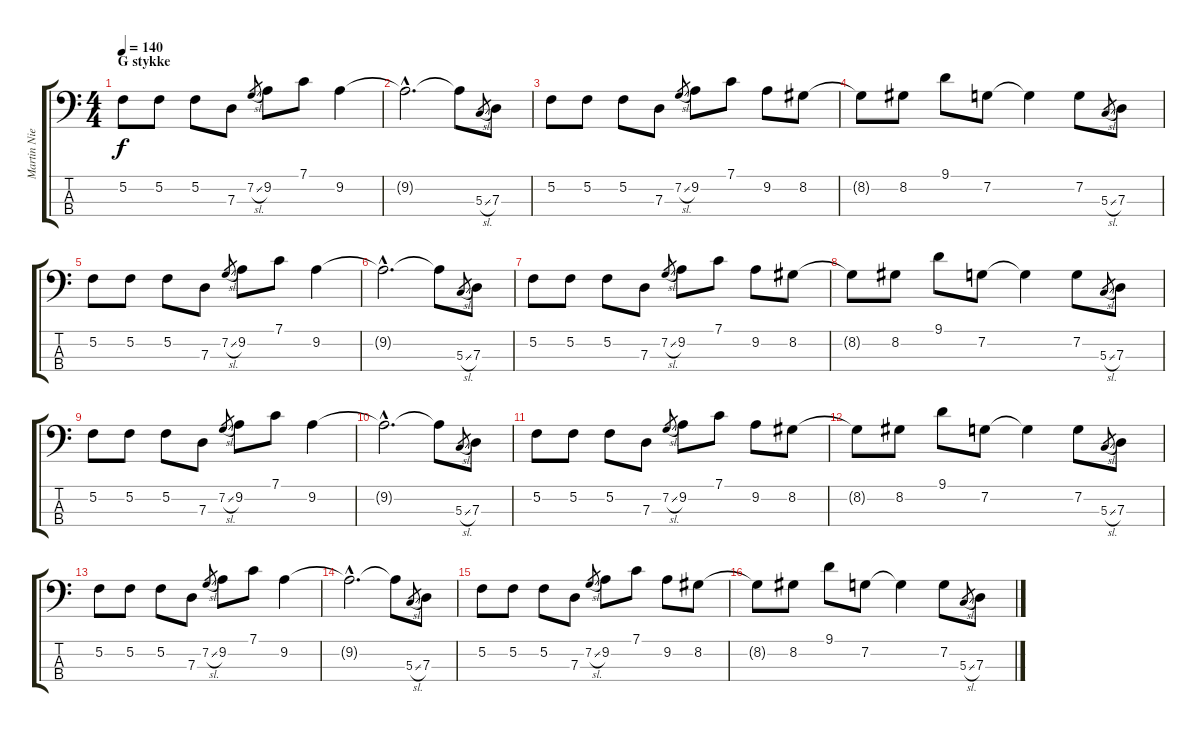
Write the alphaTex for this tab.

\track ("Martin Nielsen (Bass)" "Martin Nie") {instrument electricbasspick}
\staff {score tabs}
\tuning (F2 C2 G1 D1) {hide}
\ts (4 4)
\section ("" "G stykke")
\tempo 140
\clef f4
\ks c
5.2.8{dy f} 5.2.8 5.2.8 7.3.8 7.2{sl}.8{gr} 9.2.8 7.1.8 9.2.4 |
9.2{hac t}.2{d} 9.2{t}.8 5.3{sl}.8{gr} 7.3.8 |
5.2.8 5.2.8 5.2.8 7.3.8 7.2{sl}.8{gr} 9.2.8 7.1.8 9.2.8 8.2.8 |
8.2{t}.8 8.2.8 9.1.8 7.2.8 7.2{t}.4 7.2.8 5.3{sl}.8{gr} 7.3.8 |
5.2.8 5.2.8 5.2.8 7.3.8 7.2{sl}.8{gr} 9.2.8 7.1.8 9.2.4 |
9.2{hac t}.2{d} 9.2{t}.8 5.3{sl}.8{gr} 7.3.8 |
5.2.8 5.2.8 5.2.8 7.3.8 7.2{sl}.8{gr} 9.2.8 7.1.8 9.2.8 8.2.8 |
8.2{t}.8 8.2.8 9.1.8 7.2.8 7.2{t}.4 7.2.8 5.3{sl}.8{gr} 7.3.8 |
5.2.8 5.2.8 5.2.8 7.3.8 7.2{sl}.8{gr} 9.2.8 7.1.8 9.2.4 |
9.2{hac t}.2{d} 9.2{t}.8 5.3{sl}.8{gr} 7.3.8 |
5.2.8 5.2.8 5.2.8 7.3.8 7.2{sl}.8{gr} 9.2.8 7.1.8 9.2.8 8.2.8 |
8.2{t}.8 8.2.8 9.1.8 7.2.8 7.2{t}.4 7.2.8 5.3{sl}.8{gr} 7.3.8 |
5.2.8 5.2.8 5.2.8 7.3.8 7.2{sl}.8{gr} 9.2.8 7.1.8 9.2.4 |
9.2{hac t}.2{d} 9.2{t}.8 5.3{sl}.8{gr} 7.3.8 |
5.2.8 5.2.8 5.2.8 7.3.8 7.2{sl}.8{gr} 9.2.8 7.1.8 9.2.8 8.2.8 |
8.2{t}.8 8.2.8 9.1.8 7.2.8 7.2{t}.4 7.2.8 5.3{sl}.8{gr} 7.3.8{volume 16 balance 8}
